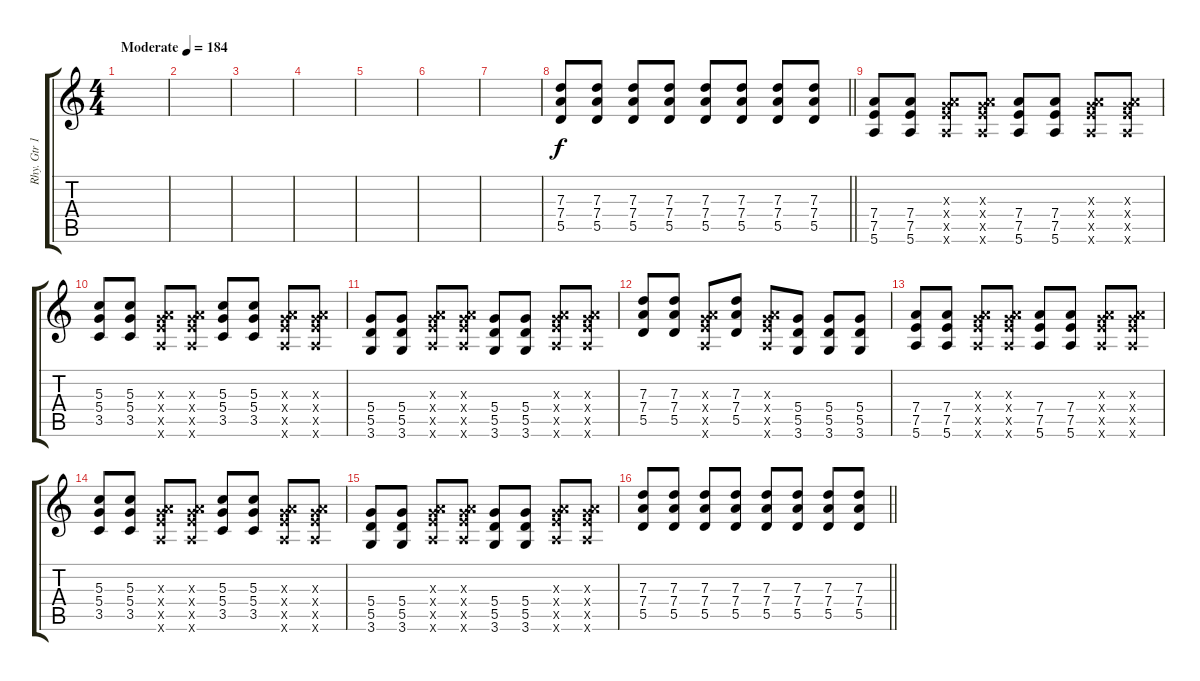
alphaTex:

\track ("Rhy. Gtr 1" "Rhy. Gtr 1") {instrument distortionguitar}
\staff {score tabs}
\tuning (E4 B3 G3 D3 A2 E2) {hide}
\ts (4 4)
\tempo (184 "Moderate")
\clef g2
\ks c
|
|
|
|
|
|
|
\barLineRight lightlight
(7.3 7.4 5.5).8 (7.3 7.4 5.5).8 (7.3 7.4 5.5).8 (7.3 7.4 5.5).8 (7.3 7.4 5.5).8 (7.3 7.4 5.5).8 (7.3 7.4 5.5).8 (7.3 7.4 5.5).8 |
\section ("" "")
(7.4 7.5 5.6).8 (7.4 7.5 5.6).8 (0.3{x} 7.4{x} 7.5{x} 5.6{x}).8 (0.3{x} 7.4{x} 7.5{x} 5.6{x}).8 (7.4 7.5 5.6).8 (7.4 7.5 5.6).8 (0.3{x} 7.4{x} 7.5{x} 5.6{x}).8 (0.3{x} 7.4{x} 7.5{x} 5.6{x}).8 |
(5.3 5.4 3.5).8 (5.3 5.4 3.5).8 (0.3{x} 7.4{x} 7.5{x} 5.6{x}).8 (0.3{x} 7.4{x} 7.5{x} 5.6{x}).8 (5.3 5.4 3.5).8 (5.3 5.4 3.5).8 (0.3{x} 7.4{x} 7.5{x} 5.6{x}).8 (0.3{x} 7.4{x} 7.5{x} 5.6{x}).8 |
(5.4 5.5 3.6).8 (5.4 5.5 3.6).8 (0.3{x} 7.4{x} 7.5{x} 5.6{x}).8 (0.3{x} 7.4{x} 7.5{x} 5.6{x}).8 (5.4 5.5 3.6).8 (5.4 5.5 3.6).8 (0.3{x} 7.4{x} 7.5{x} 5.6{x}).8 (0.3{x} 7.4{x} 7.5{x} 5.6{x}).8 |
(7.3 7.4 5.5).8 (7.3 7.4 5.5).8 (0.3{x} 7.4{x} 7.5{x} 5.6{x}).8 (7.3 7.4 5.5).8 (0.3{x} 7.4{x} 7.5{x} 5.6{x}).8 (5.4 5.5 3.6).8 (5.4 5.5 3.6).8 (5.4 5.5 3.6).8 |
(7.4 7.5 5.6).8 (7.4 7.5 5.6).8 (0.3{x} 7.4{x} 7.5{x} 5.6{x}).8 (0.3{x} 7.4{x} 7.5{x} 5.6{x}).8 (7.4 7.5 5.6).8 (7.4 7.5 5.6).8 (0.3{x} 7.4{x} 7.5{x} 5.6{x}).8 (0.3{x} 7.4{x} 7.5{x} 5.6{x}).8 |
(5.3 5.4 3.5).8 (5.3 5.4 3.5).8 (0.3{x} 7.4{x} 7.5{x} 5.6{x}).8 (0.3{x} 7.4{x} 7.5{x} 5.6{x}).8 (5.3 5.4 3.5).8 (5.3 5.4 3.5).8 (0.3{x} 7.4{x} 7.5{x} 5.6{x}).8 (0.3{x} 7.4{x} 7.5{x} 5.6{x}).8 |
(5.4 5.5 3.6).8 (5.4 5.5 3.6).8 (0.3{x} 7.4{x} 7.5{x} 5.6{x}).8 (0.3{x} 7.4{x} 7.5{x} 5.6{x}).8 (5.4 5.5 3.6).8 (5.4 5.5 3.6).8 (0.3{x} 7.4{x} 7.5{x} 5.6{x}).8 (0.3{x} 7.4{x} 7.5{x} 5.6{x}).8 |
\barLineRight lightlight
(7.3 7.4 5.5).8 (7.3 7.4 5.5).8 (7.3 7.4 5.5).8 (7.3 7.4 5.5).8 (7.3 7.4 5.5).8 (7.3 7.4 5.5).8 (7.3 7.4 5.5).8 (7.3 7.4 5.5).8
